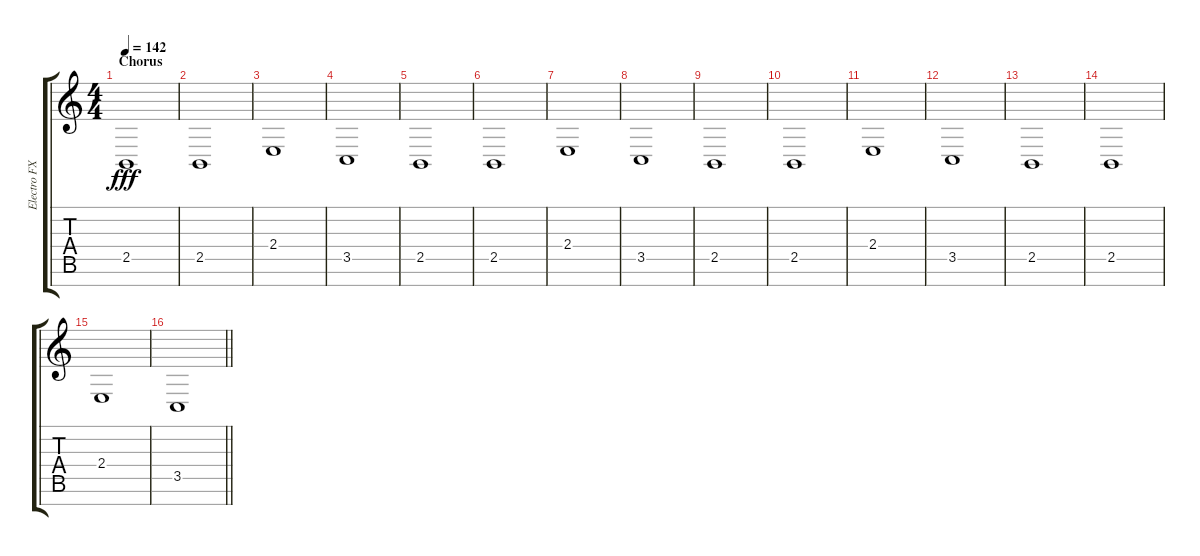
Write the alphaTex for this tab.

\track ("Electro FX Low Arp" "Electro FX") {instrument fx2soundtrack}
\staff {score tabs}
\tuning (E4 B3 G3 D3 A2 E2 B1) {hide}
\ts (4 4)
\section ("" "Chorus")
\tempo 142
\clef g2
\ks c
2.5.1{dy fff} |
2.5.1 |
2.4.1 |
3.5.1 |
2.5.1 |
2.5.1 |
2.4.1 |
3.5.1 |
2.5.1 |
2.5.1 |
2.4.1 |
3.5.1 |
2.5.1 |
2.5.1 |
2.4.1 |
\barLineRight lightlight
3.5.1
